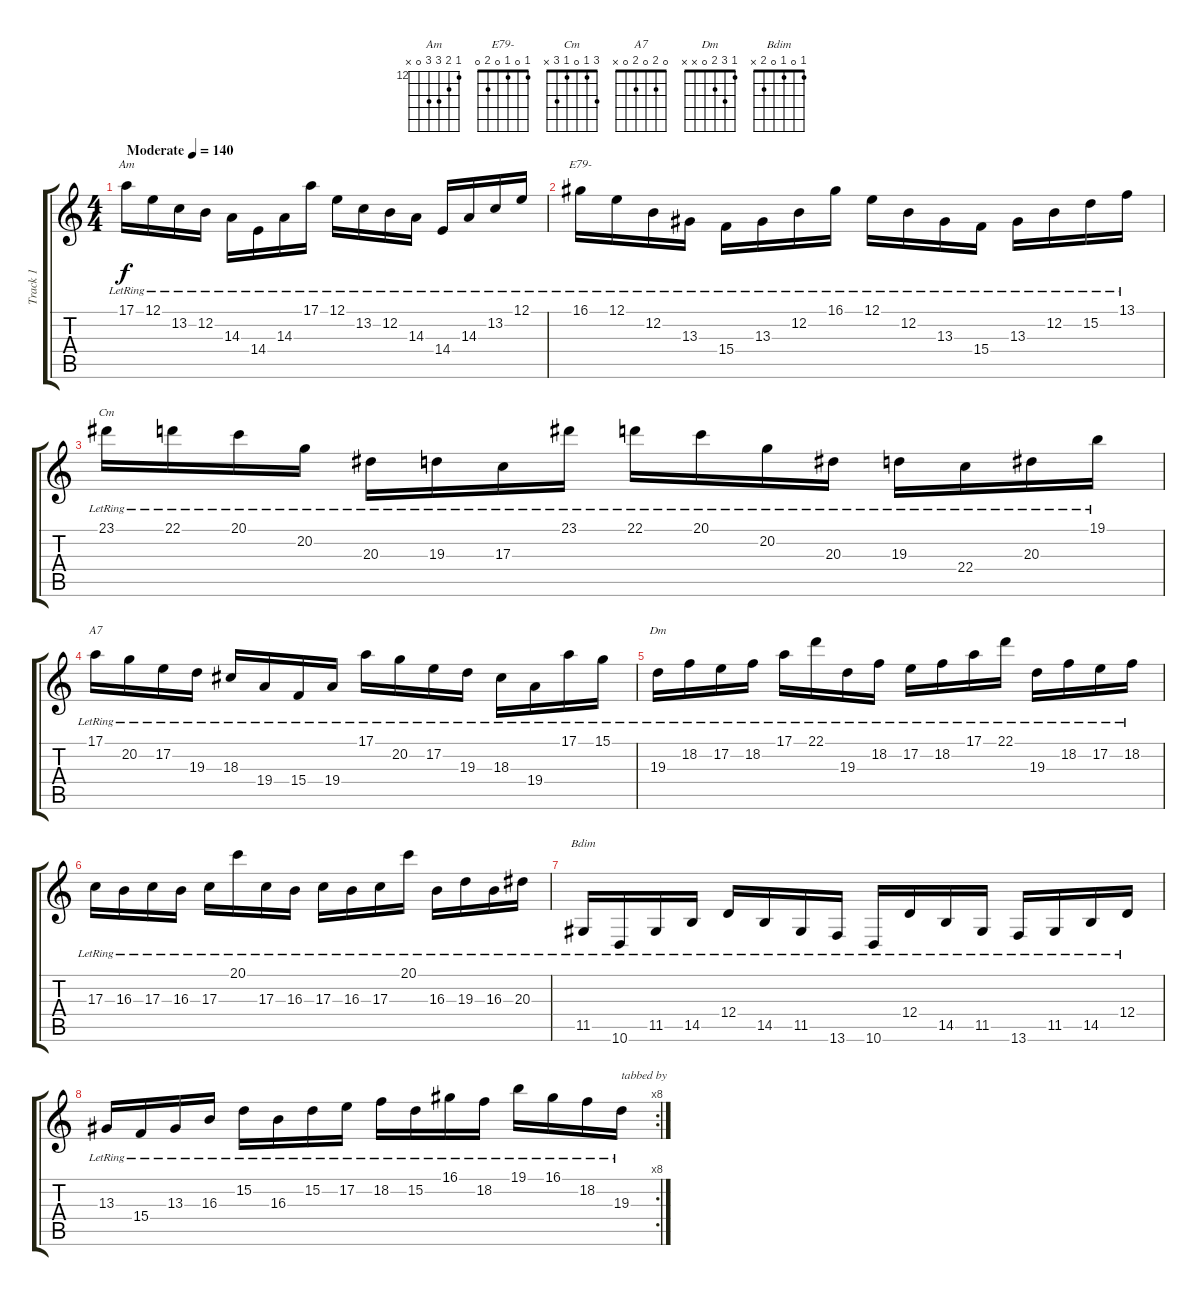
\track ("Track 1" "Track 1") {instrument acousticgrandpiano}
\staff {score tabs}
\tuning (E4 B3 G3 D3 A2 E2) {hide}
\chord ("Am" 12 13 14 14 0 x) {firstfret 12}
\chord ("E79-" 1 0 1 0 2 0)
\chord ("Cm" 3 1 0 1 3 x)
\chord ("A7" 0 2 0 2 0 x)
\chord ("Dm" 1 3 2 0 x x)
\chord ("Bdim" 1 0 1 0 2 x)
\ts (4 4)
\tempo (140 "Moderate")
\clef g2
\ks c
17.1{lr}.16{ch "Am" dy f instrument acousticgrandpiano} 12.1{lr}.16 13.2{lr}.16 12.2{lr}.16 14.3{lr}.16 14.4{lr}.16 14.3{lr}.16 17.1{lr}.16 12.1{lr}.16 13.2{lr}.16 12.2{lr}.16 14.3{lr}.16 14.4{lr}.16 14.3{lr}.16 13.2{lr}.16 12.1{lr}.16 |
16.1{lr}.16{ch "E79-"} 12.1{lr}.16 12.2{lr}.16 13.3{lr}.16 15.4{lr}.16 13.3{lr}.16 12.2{lr}.16 16.1{lr}.16 12.1{lr}.16 12.2{lr}.16 13.3{lr}.16 15.4{lr}.16 13.3{lr}.16 12.2{lr}.16 15.2{lr}.16 13.1{lr}.16 |
23.1{lr}.16{ch "Cm"} 22.1{lr}.16 20.1{lr}.16 20.2{lr}.16 20.3{lr}.16 19.3{lr}.16 17.3{lr}.16 23.1{lr}.16 22.1{lr}.16 20.1{lr}.16 20.2{lr}.16 20.3{lr}.16 19.3{lr}.16 22.4{lr}.16 20.3{lr}.16 19.1{lr}.16 |
17.1{lr}.16{ch "A7"} 20.2{lr}.16 17.2{lr}.16 19.3{lr}.16 18.3{lr}.16 19.4{lr}.16 15.4{lr}.16 19.4{lr}.16 17.1{lr}.16 20.2{lr}.16 17.2{lr}.16 19.3{lr}.16 18.3{lr}.16 19.4{lr}.16 17.1{lr}.16 15.1{lr}.16 |
19.3{lr}.16{ch "Dm"} 18.2{lr}.16 17.2{lr}.16 18.2{lr}.16 17.1{lr}.16 22.1{lr}.16 19.3{lr}.16 18.2{lr}.16 17.2{lr}.16 18.2{lr}.16 17.1{lr}.16 22.1{lr}.16 19.3{lr}.16 18.2{lr}.16 17.2{lr}.16 18.2{lr}.16 |
17.3{lr}.16 16.3{lr}.16 17.3{lr}.16 16.3{lr}.16 17.3{lr}.16 20.1{lr}.16 17.3{lr}.16 16.3{lr}.16 17.3{lr}.16 16.3{lr}.16 17.3{lr}.16 20.1{lr}.16 16.3{lr}.16 19.3{lr}.16 16.3{lr}.16 20.3{lr}.16 |
11.5{lr}.16{ch "Bdim"} 10.6{lr}.16 11.5{lr}.16 14.5{lr}.16 12.4{lr}.16 14.5{lr}.16 11.5{lr}.16 13.6{lr}.16 10.6{lr}.16 12.4{lr}.16 14.5{lr}.16 11.5{lr}.16 13.6{lr}.16 11.5{lr}.16 14.5{lr}.16 12.4{lr}.16 |
\rc 8
13.3{lr}.16 15.4{lr}.16 13.3{lr}.16 16.3{lr}.16 15.2{lr}.16 16.3{lr}.16 15.2{lr}.16 17.2{lr}.16 18.2{lr}.16 15.2{lr}.16 16.1{lr}.16 18.2{lr}.16 19.1{lr}.16 16.1{lr}.16 18.2{lr}.16 19.3{lr}.16{txt "tabbed by"}
